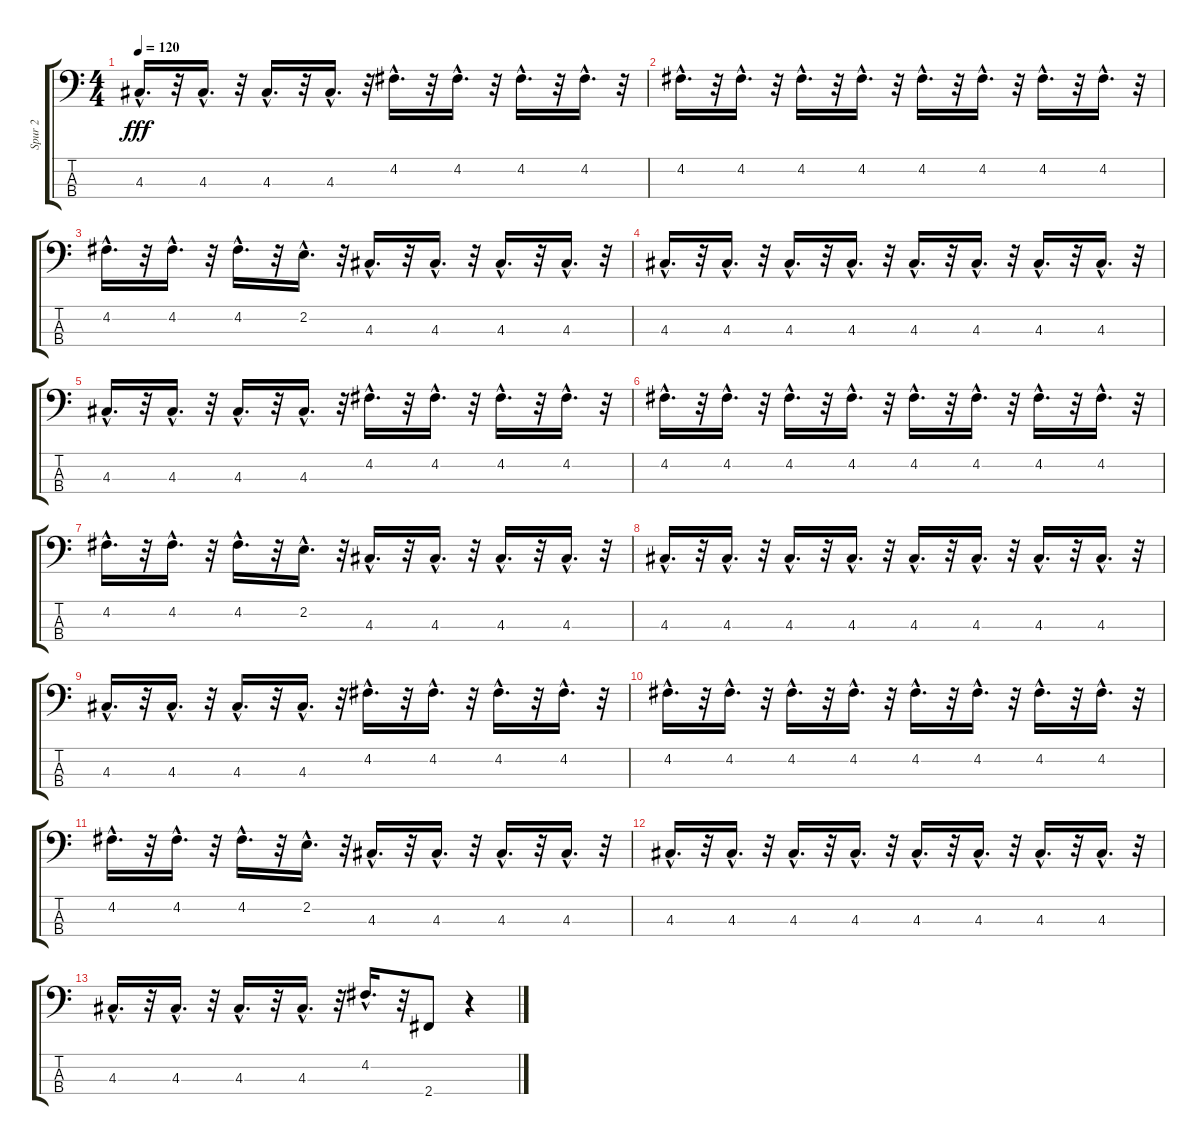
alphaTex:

\track ("Spur 2" "Spur 2") {instrument electricguitarjazz}
\staff {score tabs}
\tuning (G2 D2 A1 E1) {hide}
\ts (4 4)
\tempo 120
\clef f4
\ks c
4.3{hac}.16{d dy fff} r.32 4.3{hac}.16{d} r.32 4.3{hac}.16{d} r.32 4.3{hac}.16{d} r.32 4.2{hac}.16{d} r.32 4.2{hac}.16{d} r.32 4.2{hac}.16{d} r.32 4.2{hac}.16{d} r.32 |
4.2{hac}.16{d} r.32 4.2{hac}.16{d} r.32 4.2{hac}.16{d} r.32 4.2{hac}.16{d} r.32 4.2{hac}.16{d} r.32 4.2{hac}.16{d} r.32 4.2{hac}.16{d} r.32 4.2{hac}.16{d} r.32 |
4.2{hac}.16{d} r.32 4.2{hac}.16{d} r.32 4.2{hac}.16{d} r.32 2.2{hac}.16{d} r.32 4.3{hac}.16{d} r.32 4.3{hac}.16{d} r.32 4.3{hac}.16{d} r.32 4.3{hac}.16{d} r.32 |
4.3{hac}.16{d} r.32 4.3{hac}.16{d} r.32 4.3{hac}.16{d} r.32 4.3{hac}.16{d} r.32 4.3{hac}.16{d} r.32 4.3{hac}.16{d} r.32 4.3{hac}.16{d} r.32 4.3{hac}.16{d} r.32 |
4.3{hac}.16{d} r.32 4.3{hac}.16{d} r.32 4.3{hac}.16{d} r.32 4.3{hac}.16{d} r.32 4.2{hac}.16{d} r.32 4.2{hac}.16{d} r.32 4.2{hac}.16{d} r.32 4.2{hac}.16{d} r.32 |
4.2{hac}.16{d} r.32 4.2{hac}.16{d} r.32 4.2{hac}.16{d} r.32 4.2{hac}.16{d} r.32 4.2{hac}.16{d} r.32 4.2{hac}.16{d} r.32 4.2{hac}.16{d} r.32 4.2{hac}.16{d} r.32 |
4.2{hac}.16{d} r.32 4.2{hac}.16{d} r.32 4.2{hac}.16{d} r.32 2.2{hac}.16{d} r.32 4.3{hac}.16{d} r.32 4.3{hac}.16{d} r.32 4.3{hac}.16{d} r.32 4.3{hac}.16{d} r.32 |
4.3{hac}.16{d} r.32 4.3{hac}.16{d} r.32 4.3{hac}.16{d} r.32 4.3{hac}.16{d} r.32 4.3{hac}.16{d} r.32 4.3{hac}.16{d} r.32 4.3{hac}.16{d} r.32 4.3{hac}.16{d} r.32 |
4.3{hac}.16{d} r.32 4.3{hac}.16{d} r.32 4.3{hac}.16{d} r.32 4.3{hac}.16{d} r.32 4.2{hac}.16{d} r.32 4.2{hac}.16{d} r.32 4.2{hac}.16{d} r.32 4.2{hac}.16{d} r.32 |
4.2{hac}.16{d} r.32 4.2{hac}.16{d} r.32 4.2{hac}.16{d} r.32 4.2{hac}.16{d} r.32 4.2{hac}.16{d} r.32 4.2{hac}.16{d} r.32 4.2{hac}.16{d} r.32 4.2{hac}.16{d} r.32 |
4.2{hac}.16{d} r.32 4.2{hac}.16{d} r.32 4.2{hac}.16{d} r.32 2.2{hac}.16{d} r.32 4.3{hac}.16{d} r.32 4.3{hac}.16{d} r.32 4.3{hac}.16{d} r.32 4.3{hac}.16{d} r.32 |
4.3{hac}.16{d} r.32 4.3{hac}.16{d} r.32 4.3{hac}.16{d} r.32 4.3{hac}.16{d} r.32 4.3{hac}.16{d} r.32 4.3{hac}.16{d} r.32 4.3{hac}.16{d} r.32 4.3{hac}.16{d} r.32 |
4.3{hac}.16{d} r.32 4.3{hac}.16{d} r.32 4.3{hac}.16{d} r.32 4.3{hac}.16{d} r.32 4.2{hac}.16{d} r.32 2.4.8 r.4
